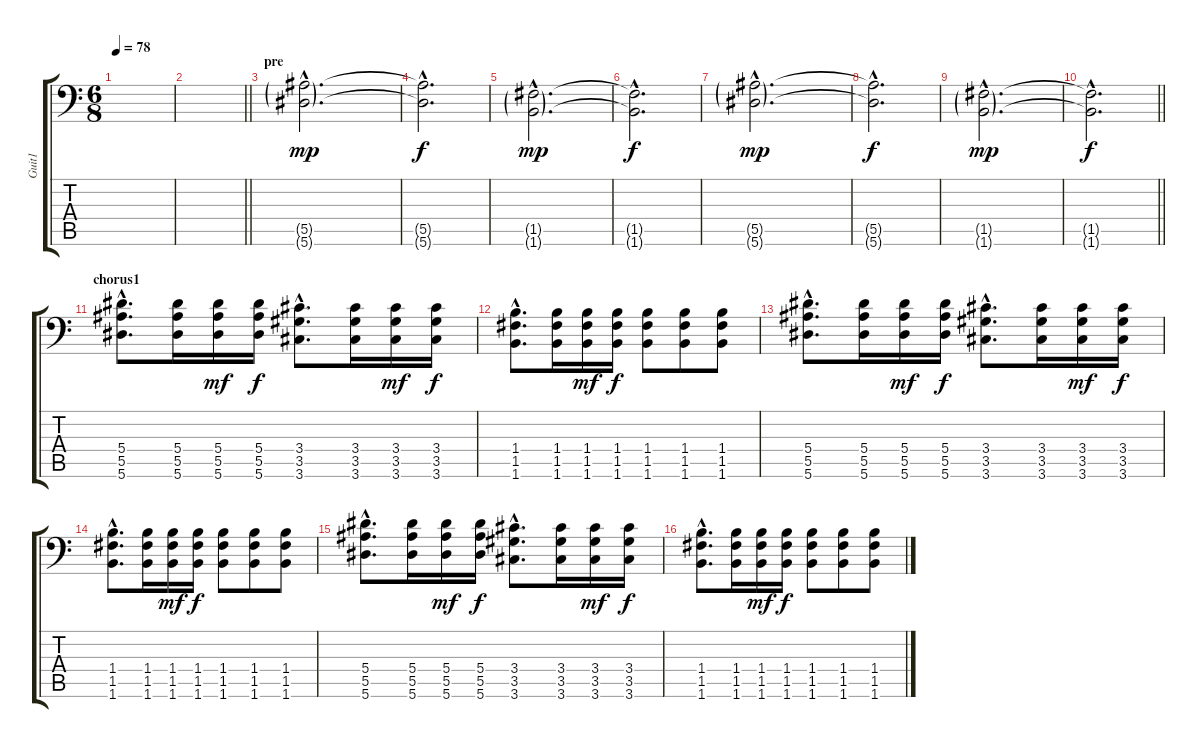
\track ("Guit1" "Guit1") {instrument distortionguitar}
\staff {score tabs}
\tuning (C4 G3 Eb3 Bb2 F2 Bb1) {hide}
\ts (6 8)
\tempo 78
\clef f4
\ks c
|
\barLineRight lightlight
|
\section ("" "pre")
(5.5{g hac} 5.6{g hac}).2{d dy mp volume 13} |
(5.5{hac t} 5.6{hac t}).2{d dy f} |
(1.5{g hac} 1.6{g hac}).2{d dy mp} |
(1.5{hac t} 1.6{hac t}).2{d dy f} |
(5.5{g hac} 5.6{g hac}).2{d dy mp} |
(5.5{hac t} 5.6{hac t}).2{d dy f} |
(1.5{g hac} 1.6{g hac}).2{d dy mp} |
\barLineRight lightlight
(1.5{hac t} 1.6{hac t}).2{d dy f} |
\section ("" "chorus1")
(5.4{hac} 5.5{hac} 5.6{hac}).8{d} (5.4 5.5 5.6).16 (5.4 5.5 5.6).16{dy mf} (5.4 5.5 5.6).16{dy f} (3.4{hac} 3.5{hac} 3.6{hac}).8{d} (3.4 3.5 3.6).16 (3.4 3.5 3.6).16{dy mf} (3.4 3.5 3.6).16{dy f} |
(1.4{hac} 1.5{hac} 1.6{hac}).8{d} (1.4 1.5 1.6).16 (1.4 1.5 1.6).16{dy mf} (1.4 1.5 1.6).16{dy f} (1.4 1.5 1.6).8 (1.4 1.5 1.6).8 (1.4 1.5 1.6).8 |
(5.4{hac} 5.5{hac} 5.6{hac}).8{d} (5.4 5.5 5.6).16 (5.4 5.5 5.6).16{dy mf} (5.4 5.5 5.6).16{dy f} (3.4{hac} 3.5{hac} 3.6{hac}).8{d} (3.4 3.5 3.6).16 (3.4 3.5 3.6).16{dy mf} (3.4 3.5 3.6).16{dy f} |
(1.4{hac} 1.5{hac} 1.6{hac}).8{d} (1.4 1.5 1.6).16 (1.4 1.5 1.6).16{dy mf} (1.4 1.5 1.6).16{dy f} (1.4 1.5 1.6).8 (1.4 1.5 1.6).8 (1.4 1.5 1.6).8 |
(5.4{hac} 5.5{hac} 5.6{hac}).8{d} (5.4 5.5 5.6).16 (5.4 5.5 5.6).16{dy mf} (5.4 5.5 5.6).16{dy f} (3.4{hac} 3.5{hac} 3.6{hac}).8{d} (3.4 3.5 3.6).16 (3.4 3.5 3.6).16{dy mf} (3.4 3.5 3.6).16{dy f} |
(1.4{hac} 1.5{hac} 1.6{hac}).8{d} (1.4 1.5 1.6).16 (1.4 1.5 1.6).16{dy mf} (1.4 1.5 1.6).16{dy f} (1.4 1.5 1.6).8 (1.4 1.5 1.6).8 (1.4 1.5 1.6).8
